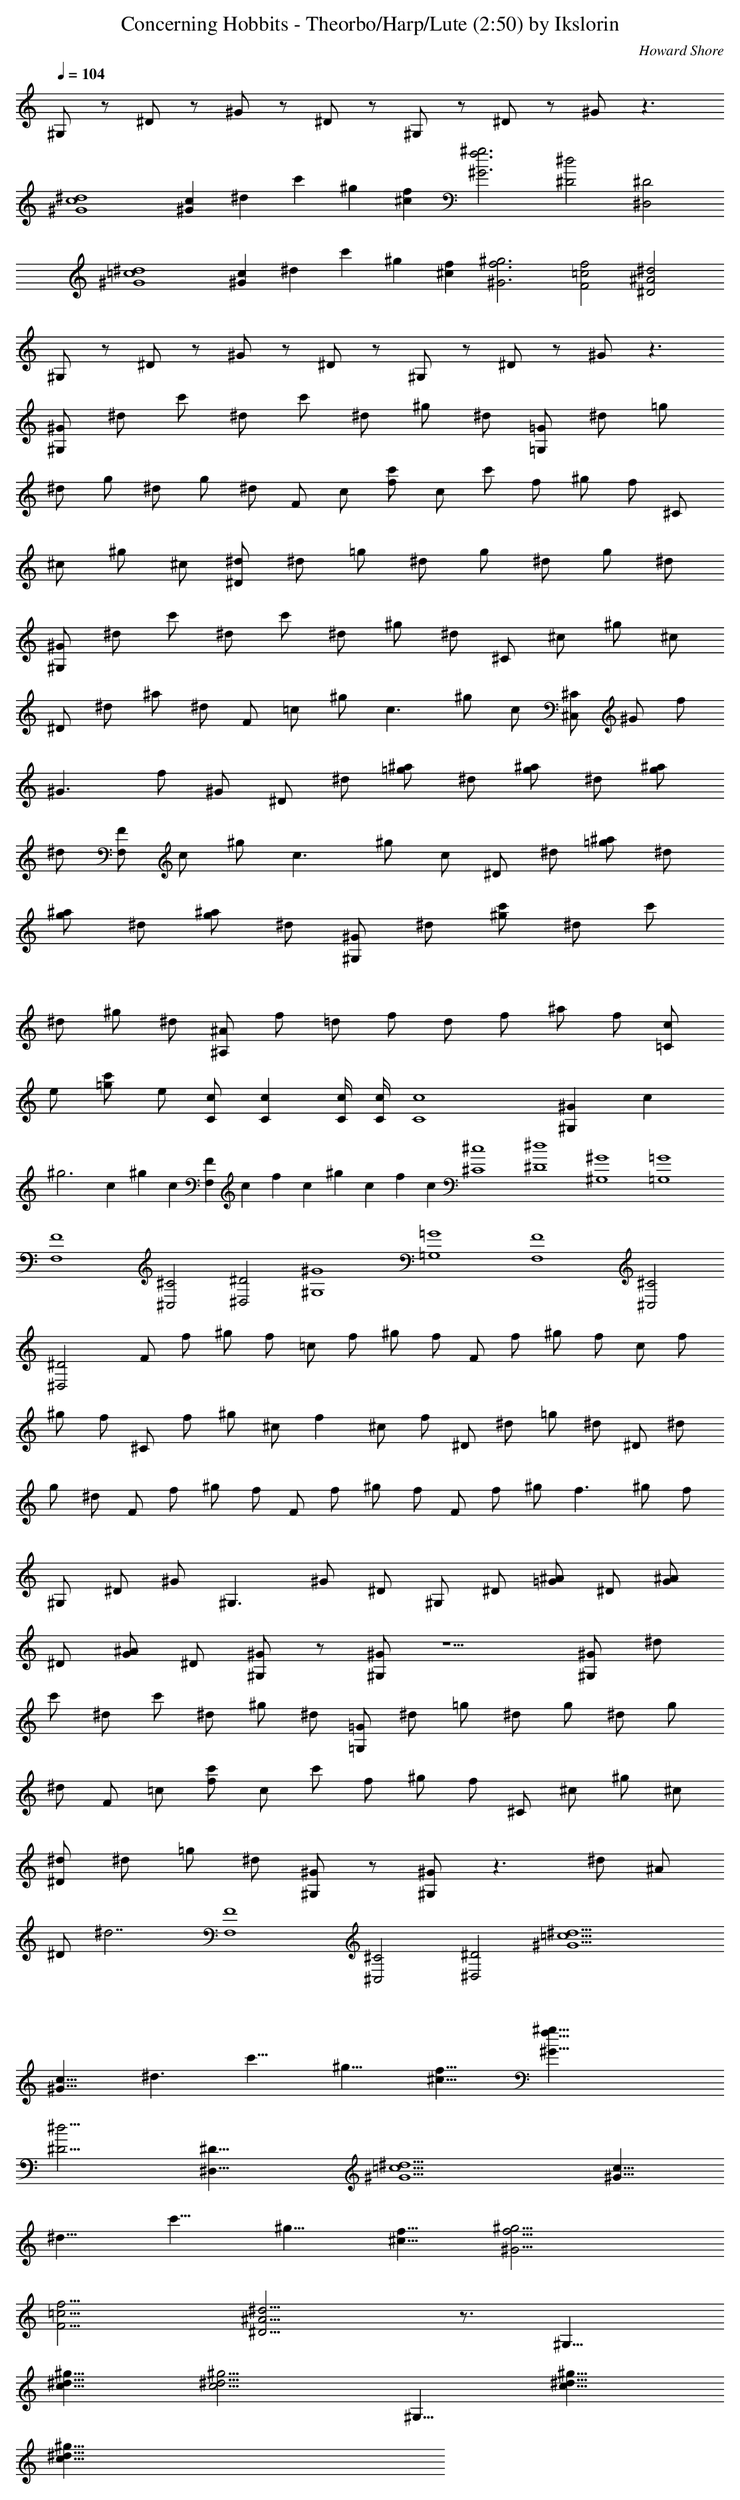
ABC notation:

X:1
T:Concerning Hobbits - Theorbo/Harp/Lute (2:50) by Ikslorin
C:Howard Shore
L:1/4
Q:104
K:C
^G,/2 z/2 ^D/2 z/2 ^G/2 z/2 ^D/2 z/2 ^G,/2 z/2 ^D/2 z/2 ^G/2 z3/2
[^G4^d4c4] [c^G] ^d c' ^g [f^c] [^g3f3^G3] [^d2^D2] [^D2^D,2]
[^G4=c4^d4] [^Gc] ^d c' ^g [f^c] [^g3f3^G3] [f2F2=c2] [^d2^D2^A2]
^G,/2 z/2 ^D/2 z/2 ^G/2 z/2 ^D/2 z/2 ^G,/2 z/2 ^D/2 z/2 ^G/2 z3/2
[^G/2^G,/2] ^d/2 c'/2 ^d/2 c'/2 ^d/2 ^g/2 ^d/2 [=G/2=G,/2] ^d/2 =g/2
^d/2 g/2 ^d/2 g/2 ^d/2 F/2 c/2 [c'/2f/2] c/2 c'/2 f/2 ^g/2 f/2 ^C/2
^c/2 ^g/2 ^c/2 [^d/2^D/2] ^d/2 =g/2 ^d/2 g/2 ^d/2 g/2 ^d/2
[^G/2^G,/2] ^d/2 c'/2 ^d/2 c'/2 ^d/2 ^g/2 ^d/2 ^C/2 ^c/2 ^g/2 ^c/2
^D/2 ^d/2 ^a/2 ^d/2 F/2 =c/2 ^g/2 c3/2 ^g/2 c/2 [^C/2^C,/2] ^G/2 f/2
^G3/2 f/2 ^G/2 ^D/2 ^d/2 [=g/2^a/2] ^d/2 [^a/2g/2] ^d/2 [g/2^a/2]
^d/2 [F/2F,/2] c/2 ^g/2 c3/2 ^g/2 c/2 ^D/2 ^d/2 [=g/2^a/2] ^d/2
[g/2^a/2] ^d/2 [g/2^a/2] ^d/2 [^G/2^G,/2] ^d/2 [c'/2^g/2] ^d/2 c'/2
^d/2 ^g/2 ^d/2 [^A/2^A,/2] f/2 =d/2 f/2 d/2 f/2 ^a/2 f/2 [c/2=C/2]
e/2 [=g/2c'/2] e/2 [c/2C/2] [cC] [c/4C/4] [c/4C/4] [c4C4] [^G^G,] c
^g3 c ^g c [FF,] c f c ^g c f c [^c4^C4] [^D4^d4] [^G4^G,4] [=G4=G,4]
[F4F,4] [^C2^C,2] [^D2^D,2] [^G4^G,4] [=G4=G,4] [F4F,4] [^C2^C,2]
[^D2^D,2] F/2 f/2 ^g/2 f/2 =c/2 f/2 ^g/2 f/2 F/2 f/2 ^g/2 f/2 c/2 f/2
^g/2 f/2 ^C/2 f/2 ^g/2 ^c/2 f ^c/2 f/2 ^D/2 ^d/2 =g/2 ^d/2 ^D/2 ^d/2
g/2 ^d/2 F/2 f/2 ^g/2 f/2 F/2 f/2 ^g/2 f/2 F/2 f/2 ^g/2 f3/2 ^g/2 f/2
^G,/2 ^D/2 ^G/2 ^G,3/2 ^G/2 ^D/2 ^G,/2 ^D/2 [=G/2^A/2] ^D/2 [G/2^A/2]
^D/2 [G/2^A/2] ^D/2 [^G/2^G,/2] z/2 [^G/2^G,/2] z5/2 [^G/2^G,/2] ^d/2
c'/2 ^d/2 c'/2 ^d/2 ^g/2 ^d/2 [=G/2=G,/2] ^d/2 =g/2 ^d/2 g/2 ^d/2 g/2
^d/2 F/2 =c/2 [c'/2f/2] c/2 c'/2 f/2 ^g/2 f/2 ^C/2 ^c/2 ^g/2 ^c/2
[^d/2^D/2] ^d/2 =g/2 ^d/2 [^G/2^G,/2] z/2 [^G/2^G,/2] z3/2 ^d/2 ^A/2
^D/2 ^d7/2 [F4F,4] [^C2^C,2] [^D2^D,2] [^G11/2^d11/2=c11/2]
[c11/8^G11/8] ^d3/2 c'11/8 ^g11/8 [f11/8^c11/8] [^g33/8f33/8^G33/8]
[^d11/4^D11/4] [^D23/8^D,23/8] [^G11/2=c11/2^d11/2] [^G11/8c11/8]
^d11/8 c'11/8 ^g11/8 [f11/8^c11/8] [^g17/4f17/4^G17/4]
[f11/4F11/4=c11/4] [^d11/4^D11/4^A11/4] z3/4 ^G,11/8
[c11/8^d11/8^g11/8] [c11/4^d11/4^g11/4] ^G,11/8 [c11/8^d11/8^g11/8]
[c61/8^d61/8^g61/8]
